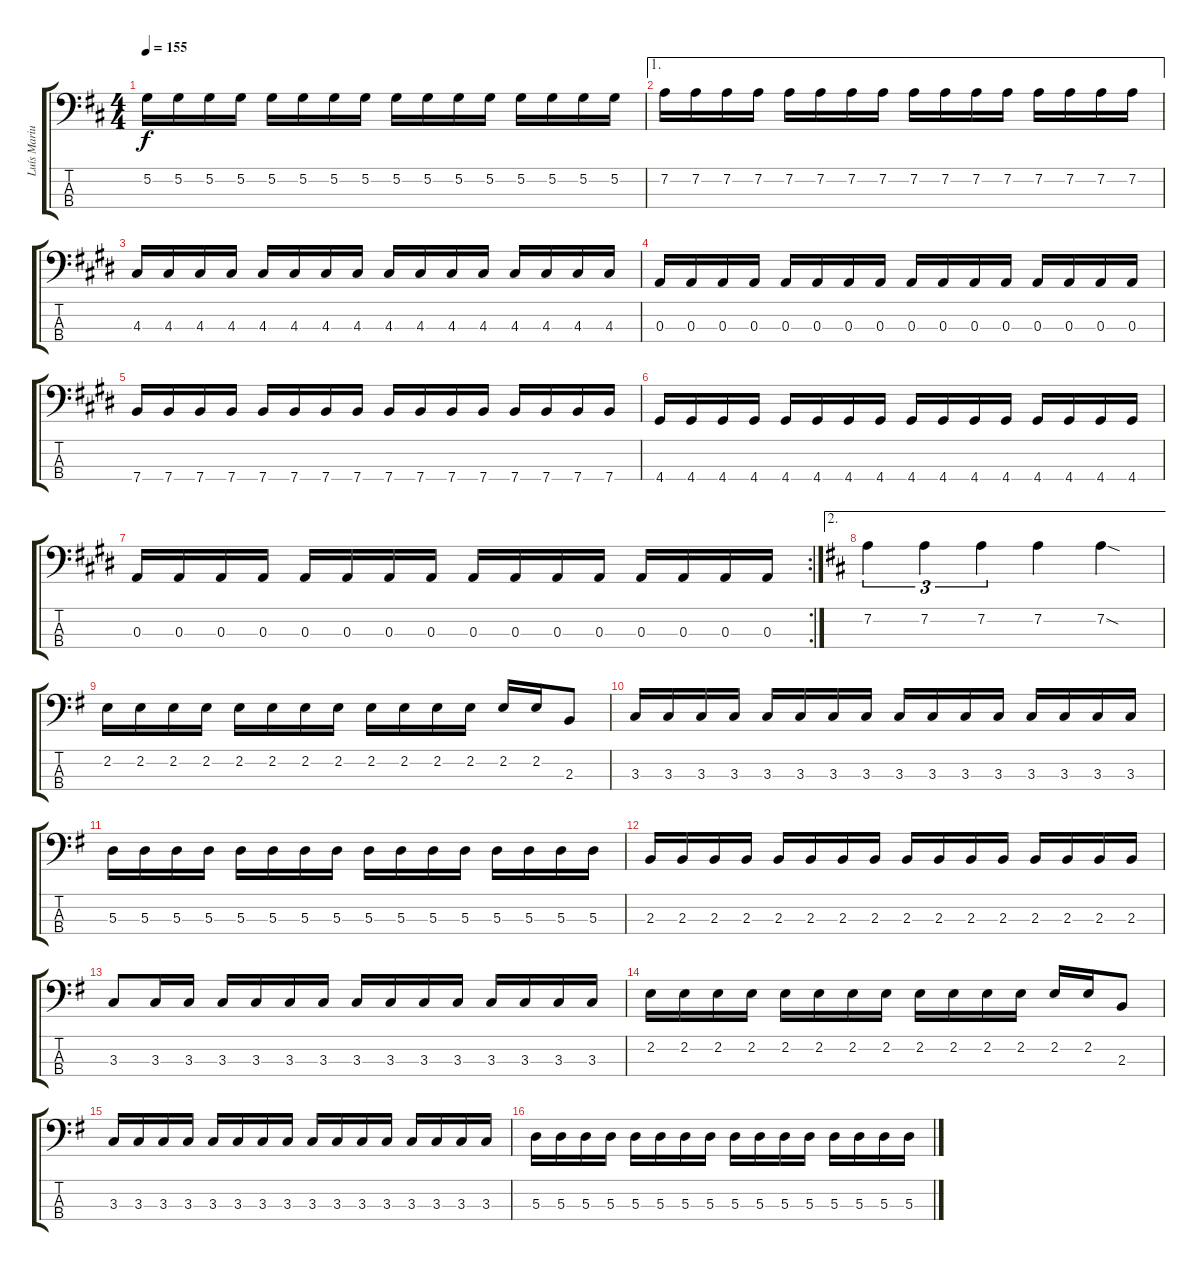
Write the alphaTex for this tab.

\track ("Luís Mariutti" "Luís Mariu") {instrument electricbassfinger}
\staff {score tabs}
\tuning (G2 D2 A1 E1) {hide}
\ts (4 4)
\tempo 155
\clef f4
\ks d
5.2.16{dy f} 5.2.16 5.2.16 5.2.16 5.2.16 5.2.16 5.2.16 5.2.16 5.2.16 5.2.16 5.2.16 5.2.16 5.2.16 5.2.16 5.2.16 5.2.16 |
\ae 1
7.2.16 7.2.16 7.2.16 7.2.16 7.2.16 7.2.16 7.2.16 7.2.16 7.2.16 7.2.16 7.2.16 7.2.16 7.2.16 7.2.16 7.2.16 7.2.16 |
\ks e
4.3.16 4.3.16 4.3.16 4.3.16 4.3.16 4.3.16 4.3.16 4.3.16 4.3.16 4.3.16 4.3.16 4.3.16 4.3.16 4.3.16 4.3.16 4.3.16 |
0.3.16 0.3.16 0.3.16 0.3.16 0.3.16 0.3.16 0.3.16 0.3.16 0.3.16 0.3.16 0.3.16 0.3.16 0.3.16 0.3.16 0.3.16 0.3.16 |
7.4.16 7.4.16 7.4.16 7.4.16 7.4.16 7.4.16 7.4.16 7.4.16 7.4.16 7.4.16 7.4.16 7.4.16 7.4.16 7.4.16 7.4.16 7.4.16 |
4.4.16 4.4.16 4.4.16 4.4.16 4.4.16 4.4.16 4.4.16 4.4.16 4.4.16 4.4.16 4.4.16 4.4.16 4.4.16 4.4.16 4.4.16 4.4.16 |
\rc 2
0.3.16 0.3.16 0.3.16 0.3.16 0.3.16 0.3.16 0.3.16 0.3.16 0.3.16 0.3.16 0.3.16 0.3.16 0.3.16 0.3.16 0.3.16 0.3.16 |
\ae 2
\ks d
7.2.4{tu (3 2)} 7.2.4{tu (3 2)} 7.2.4{tu (3 2)} 7.2.4 7.2{sod}.4 |
\ks g
2.2.16 2.2.16 2.2.16 2.2.16 2.2.16 2.2.16 2.2.16 2.2.16 2.2.16 2.2.16 2.2.16 2.2.16 2.2.16 2.2.16 2.3.8 |
3.3.16 3.3.16 3.3.16 3.3.16 3.3.16 3.3.16 3.3.16 3.3.16 3.3.16 3.3.16 3.3.16 3.3.16 3.3.16 3.3.16 3.3.16 3.3.16 |
5.3.16 5.3.16 5.3.16 5.3.16 5.3.16 5.3.16 5.3.16 5.3.16 5.3.16 5.3.16 5.3.16 5.3.16 5.3.16 5.3.16 5.3.16 5.3.16 |
2.3.16 2.3.16 2.3.16 2.3.16 2.3.16 2.3.16 2.3.16 2.3.16 2.3.16 2.3.16 2.3.16 2.3.16 2.3.16 2.3.16 2.3.16 2.3.16 |
3.3.8 3.3.16 3.3.16 3.3.16 3.3.16 3.3.16 3.3.16 3.3.16 3.3.16 3.3.16 3.3.16 3.3.16 3.3.16 3.3.16 3.3.16 |
2.2.16 2.2.16 2.2.16 2.2.16 2.2.16 2.2.16 2.2.16 2.2.16 2.2.16 2.2.16 2.2.16 2.2.16 2.2.16 2.2.16 2.3.8 |
3.3.16 3.3.16 3.3.16 3.3.16 3.3.16 3.3.16 3.3.16 3.3.16 3.3.16 3.3.16 3.3.16 3.3.16 3.3.16 3.3.16 3.3.16 3.3.16 |
5.3.16 5.3.16 5.3.16 5.3.16 5.3.16 5.3.16 5.3.16 5.3.16 5.3.16 5.3.16 5.3.16 5.3.16 5.3.16 5.3.16 5.3.16 5.3.16
